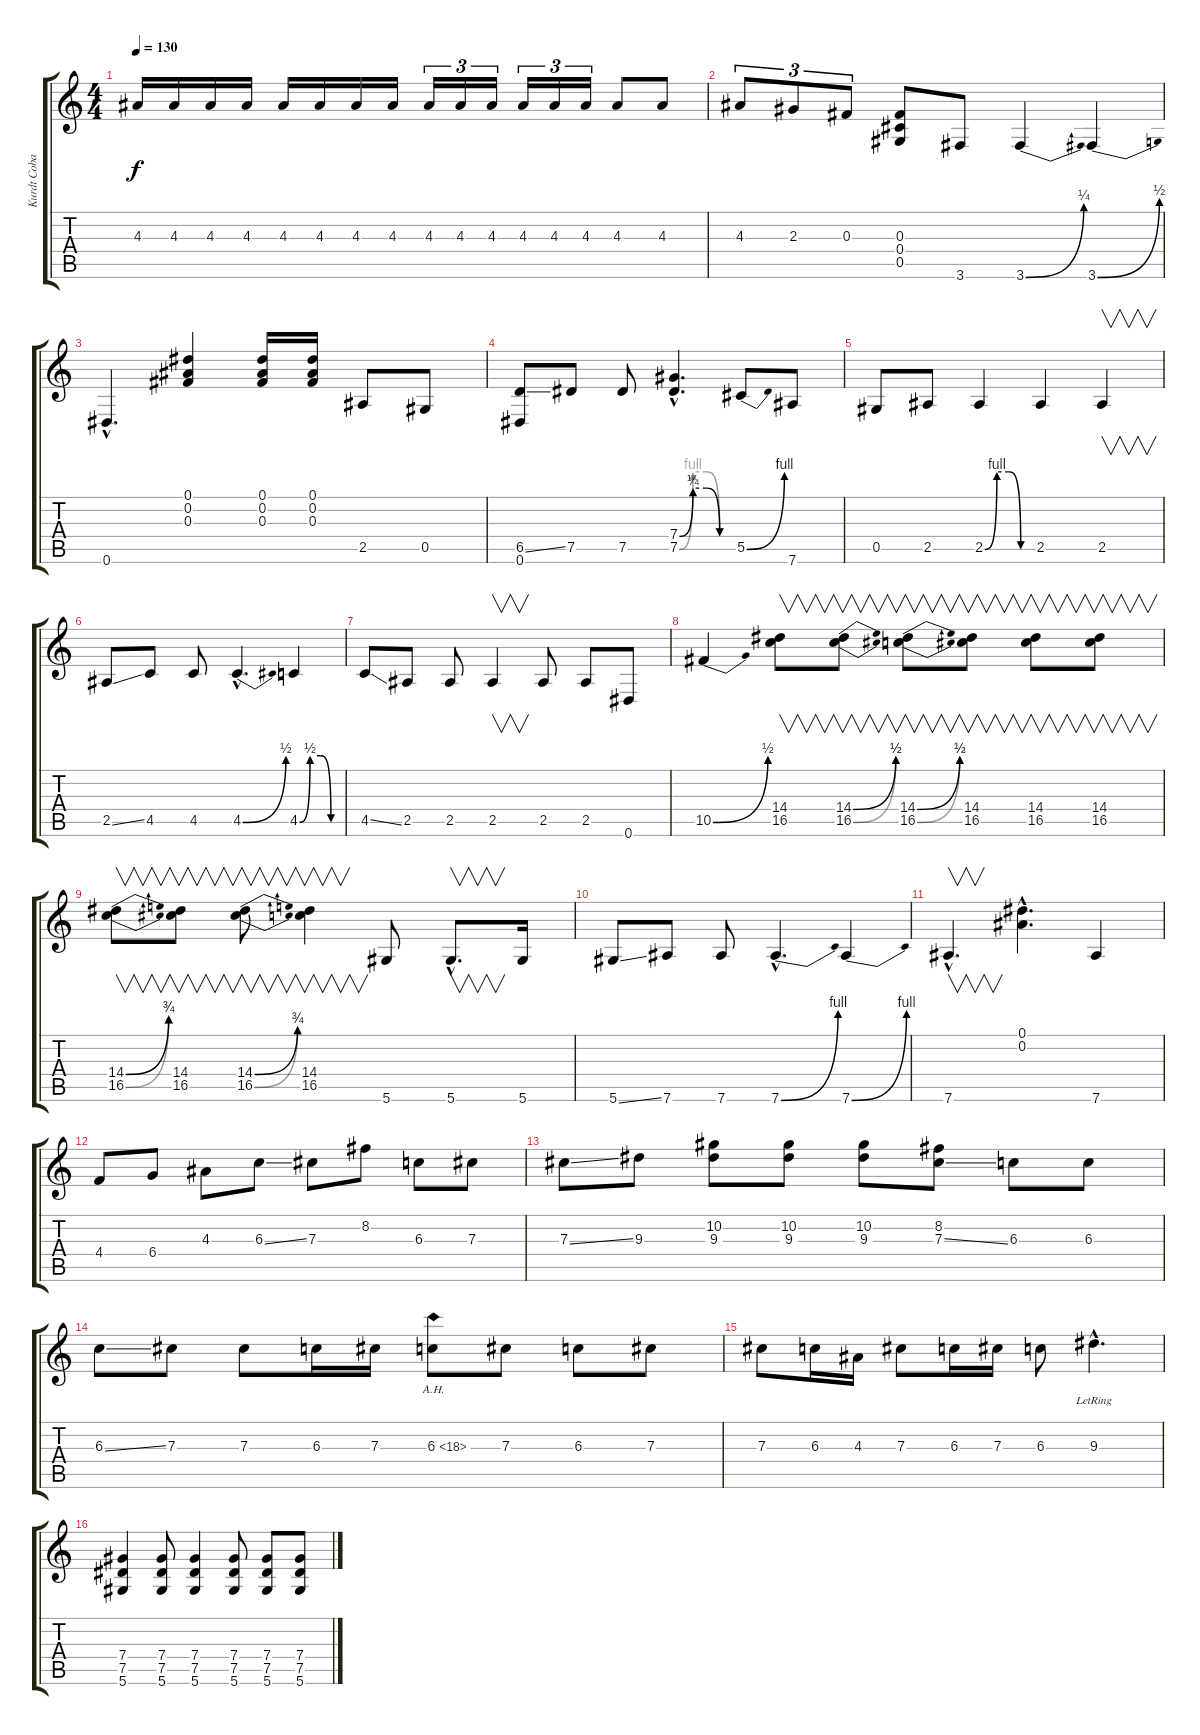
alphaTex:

\track ("Kurdt Cobain" "Kurdt Coba") {instrument overdrivenguitar}
\staff {score tabs}
\tuning (Eb4 Bb3 Gb3 Db3 Ab2 Eb2) {hide}
\ts (4 4)
\tempo 130
\clef g2
\ks c
4.3.16{dy f} 4.3.16 4.3.16 4.3.16 4.3.16 4.3.16 4.3.16 4.3.16 4.3.16{tu (3 2)} 4.3.16{tu (3 2)} 4.3.16{tu (3 2)} 4.3.16{tu (3 2)} 4.3.16{tu (3 2)} 4.3.16{tu (3 2)} 4.3.8 4.3.8 |
4.3.8{tu (3 2)} 2.3.8{tu (3 2)} 0.3.8{tu (3 2)} (0.3 0.4 0.5).8 3.6.8 3.6{be (bend 0 0 60 1)}.4 3.6{be (bend 0 0 60 2)}.4 |
0.6{hac}.4{d} (0.1 0.2 0.3).4 (0.1 0.2 0.3).16 (0.1 0.2 0.3).16 2.5.8 0.5.8 |
(6.5{ss} 0.6).8 7.5.8 7.5.8 (7.4{be (custom 0 0 15 1 30 1 45 0 60 0) hac} 7.5{be (custom 0 0 15 4 30 4 45 0 60 0) hac}).4{d} 5.5{be (bend 0 0 60 4)}.8 7.6.8 |
0.5.8 2.5.8 2.5{be (custom 0 0 15 4 30 4 45 0 60 0)}.4 2.5.4 2.5.4{v} |
2.5{ss}.8 4.5.8 4.5.8 4.5{be (bend 0 0 60 2) hac}.4{d} 4.5{be (custom 0 0 15 2 30 2 45 0 60 0)}.4 |
4.5{ss}.8 2.5.8 2.5.8 2.5.4{v} 2.5.8 2.5.8 0.6.8 |
10.5{be (bend 0 0 60 2)}.4 (14.4 16.5).8{v} (14.4{be (bend 0 0 60 2)} 16.5{be (bend 0 0 60 2)}).8{v} (14.4{be (bend 0 0 60 2)} 16.5{be (bend 0 0 60 3)}).8{v} (14.4 16.5).8{v} (14.4 16.5).8{v} (14.4 16.5).8{v} |
(14.4{be (bend 0 0 60 3)} 16.5{be (bend 0 0 60 3)}).8{v} (14.4 16.5).8{v} (14.4{be (bend 0 0 60 3)} 16.5{be (bend 0 0 60 1)}).8{v} (14.4 16.5).4{v} 5.6.8 5.6{hac}.8{v d} 5.6.16 |
5.6{ss}.8 7.6.8 7.6.8 7.6{be (bend 0 0 60 4) hac}.4{d} 7.6{be (bend 0 0 60 4)}.4 |
7.6{hac}.4{v d} (0.1{hac} 0.2{hac}).4{d} 7.6.4 |
4.4.8 6.4.8 4.3.8 6.3{ss}.8 7.3.8 8.2.8 6.3.8 7.3.8 |
7.3{ss}.8 9.3.8 (10.2 9.3).8 (10.2 9.3).8 (10.2 9.3).8 (8.2 7.3{ss}).8 6.3.8 6.3.8 |
6.3{ss}.8 7.3.8 7.3.8 6.3.16 7.3.16 6.3{ah 12}.8 7.3.8 6.3.8 7.3.8 |
7.3.8 6.3.16 4.3.16 7.3.8 6.3.16 7.3.16 6.3.8 9.3{hac lr}.4{d} |
(7.4 7.5 5.6).4 (7.4 7.5 5.6).8 (7.4 7.5 5.6).4 (7.4 7.5 5.6).8 (7.4 7.5 5.6).8 (7.4 7.5 5.6).8
